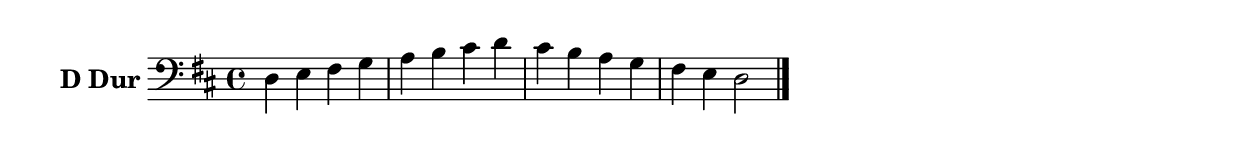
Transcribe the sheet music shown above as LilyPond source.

\version "2.18.2"

\score {
  \new Staff = "cello"
    \with { instrumentName = \markup { \bold \large { "D Dur" }}}
    \transpose c d {
      \relative c {
        \clef bass
        \key c \major
        \time 4/4

        c4 d e f |
        g a b c  |
        b a g f  |
        e d c2 \bar "|."

      }
    }
  \layout {}
}
